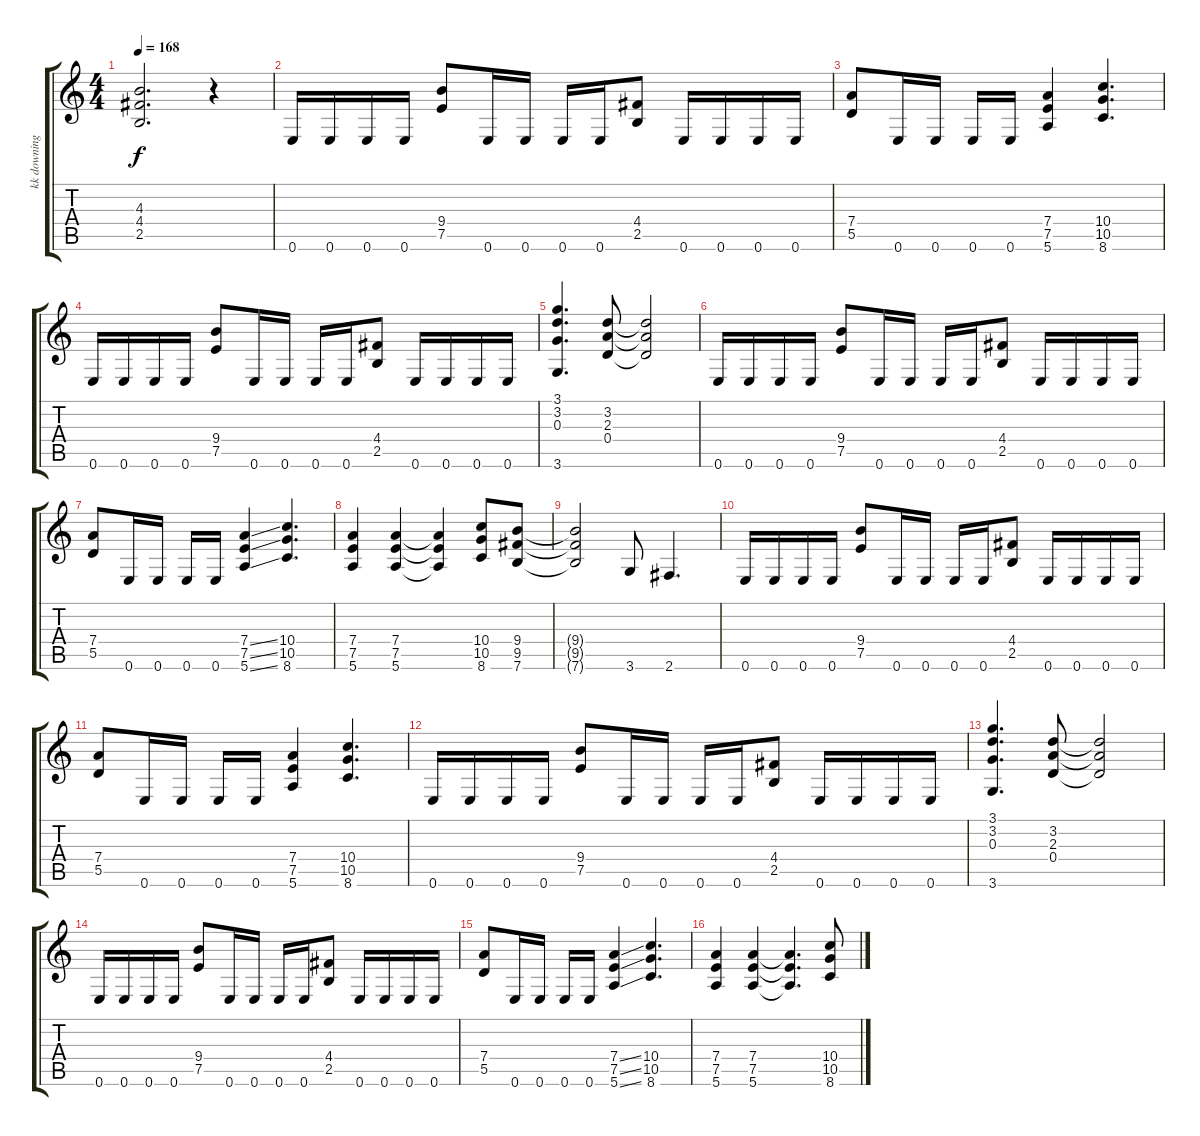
\track ("kk downing" "kk downing") {instrument distortionguitar}
\staff {score tabs}
\tuning (E4 B3 G3 D3 A2 E2) {hide}
\ts (4 4)
\tempo 168
\clef g2
\ks c
(4.3{t} 4.4{t} 2.5{t}).2{d dy f} r.4 |
0.6.16 0.6.16 0.6.16 0.6.16 (9.4 7.5).8 0.6.16 0.6.16 0.6.16 0.6.16 (4.4 2.5).8 0.6.16 0.6.16 0.6.16 0.6.16 |
(7.4 5.5).8 0.6.16 0.6.16 0.6.16 0.6.16 (7.4 7.5 5.6).4 (10.4 10.5 8.6).4{d} |
0.6.16 0.6.16 0.6.16 0.6.16 (9.4 7.5).8 0.6.16 0.6.16 0.6.16 0.6.16 (4.4 2.5).8 0.6.16 0.6.16 0.6.16 0.6.16 |
(3.1 3.2 0.3 3.6).4{d} (3.2 2.3 0.4).8 (3.2{t} 2.3{t} 0.4{t}).2 |
0.6.16 0.6.16 0.6.16 0.6.16 (9.4 7.5).8 0.6.16 0.6.16 0.6.16 0.6.16 (4.4 2.5).8 0.6.16 0.6.16 0.6.16 0.6.16 |
(7.4 5.5).8 0.6.16 0.6.16 0.6.16 0.6.16 (7.4{ss} 7.5{ss} 5.6{ss}).4 (10.4 10.5 8.6).4{d} |
(7.4 7.5 5.6).4 (7.4 7.5 5.6).4 (7.4{t} 7.5{t} 5.6{t}).4 (10.4 10.5 8.6).8 (9.4 9.5 7.6).8 |
(9.4{t} 9.5{t} 7.6{t}).2 3.6.8 2.6.4{d} |
0.6.16 0.6.16 0.6.16 0.6.16 (9.4 7.5).8 0.6.16 0.6.16 0.6.16 0.6.16 (4.4 2.5).8 0.6.16 0.6.16 0.6.16 0.6.16 |
(7.4 5.5).8 0.6.16 0.6.16 0.6.16 0.6.16 (7.4 7.5 5.6).4 (10.4 10.5 8.6).4{d} |
0.6.16 0.6.16 0.6.16 0.6.16 (9.4 7.5).8 0.6.16 0.6.16 0.6.16 0.6.16 (4.4 2.5).8 0.6.16 0.6.16 0.6.16 0.6.16 |
(3.1 3.2 0.3 3.6).4{d} (3.2 2.3 0.4).8 (3.2{t} 2.3{t} 0.4{t}).2 |
0.6.16 0.6.16 0.6.16 0.6.16 (9.4 7.5).8 0.6.16 0.6.16 0.6.16 0.6.16 (4.4 2.5).8 0.6.16 0.6.16 0.6.16 0.6.16 |
(7.4 5.5).8 0.6.16 0.6.16 0.6.16 0.6.16 (7.4{ss} 7.5{ss} 5.6{ss}).4 (10.4 10.5 8.6).4{d} |
(7.4 7.5 5.6).4 (7.4 7.5 5.6).4 (7.4{t} 7.5{t} 5.6{t}).4{d} (10.4 10.5 8.6).8
